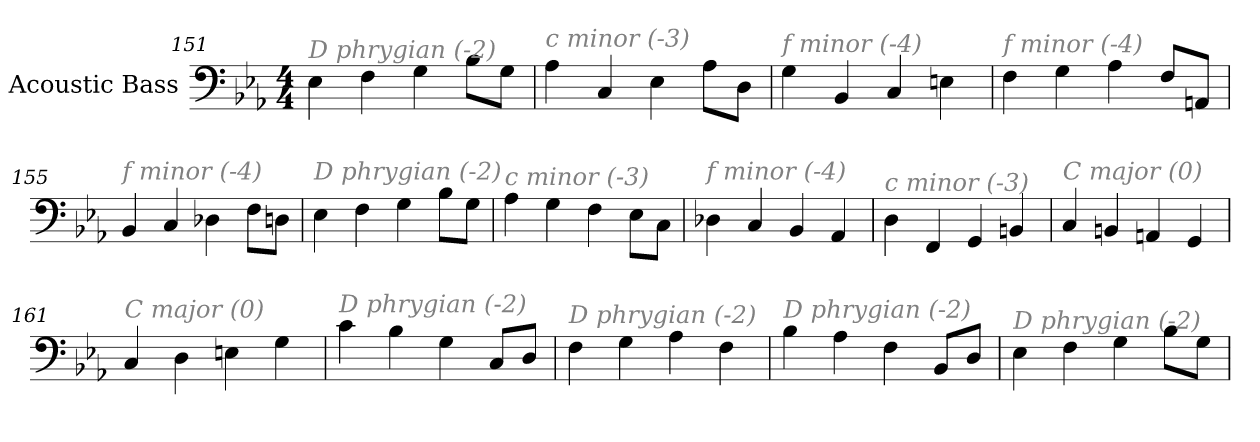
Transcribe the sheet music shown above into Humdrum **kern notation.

**kern
*part1
*staff1
*I"Acoustic Bass
*clefF4
*ITrd7c12
*k[b-e-a-]
*E-:
*M4/4
=151
!LO:TX:i:color=#808080:t=D phrygian (-2)
4EE-
4FF
4GG
8BB-L
8GGJ
=152
!LO:TX:i:color=#808080:t=c minor (-3)
4AA-
4CC
4EE-
8AA-L
8DDJ
=153
!LO:TX:i:color=#808080:t=f minor (-4)
4GG
4BBB-
4CC
4EEn
=154
!LO:TX:i:color=#808080:t=f minor (-4)
4FF
4GG
4AA-
8FFL
8AAAnJ
=155
!LO:TX:i:color=#808080:t=f minor (-4)
4BBB-
4CC
4DD-X
8FFL
8DDnJ
=156
!LO:TX:i:color=#808080:t=D phrygian (-2)
4EE-
4FF
4GG
8BB-L
8GGJ
=157
!LO:TX:i:color=#808080:t=c minor (-3)
4AA-
4GG
4FF
8EE-L
8CCJ
=158
!LO:TX:i:color=#808080:t=f minor (-4)
4DD-X
4CC
4BBB-
4AAA-
=159
!LO:TX:i:color=#808080:t=c minor (-3)
4DD
4FFF
4GGG
4BBBn
=160
!LO:TX:i:color=#808080:t=C major (0)
4CC
4BBBn
4AAAn
4GGG
=161
!LO:TX:i:color=#808080:t=C major (0)
4CC
4DD
4EEn
4GG
=162
!LO:TX:i:color=#808080:t=D phrygian (-2)
4C
4BB-
4GG
8CCL
8DDJ
=163
!LO:TX:i:color=#808080:t=D phrygian (-2)
4FF
4GG
4AA-
4FF
=164
!LO:TX:i:color=#808080:t=D phrygian (-2)
4BB-
4AA-
4FF
8BBB-L
8DDJ
=165
!LO:TX:i:color=#808080:t=D phrygian (-2)
4EE-
4FF
4GG
8BB-L
8GGJ
=
*-
